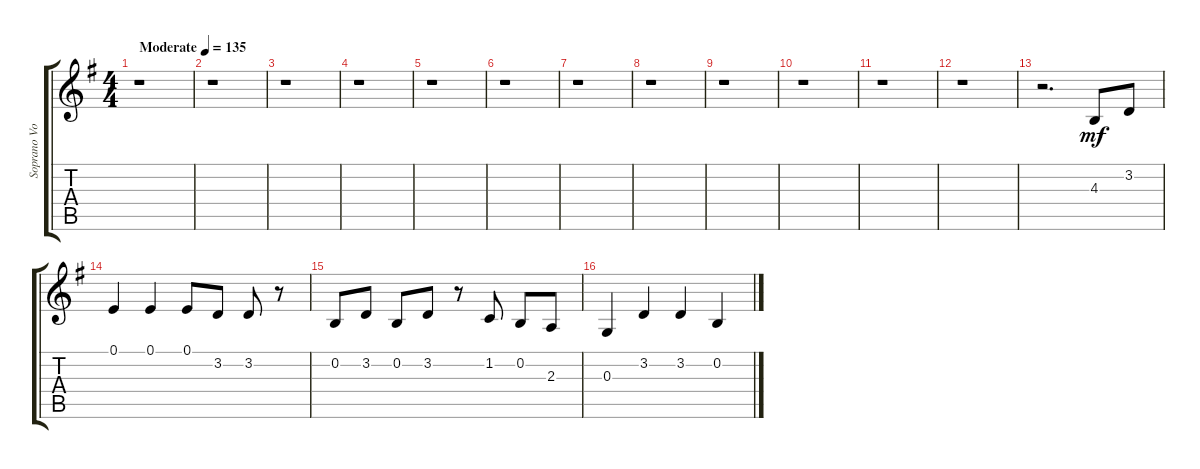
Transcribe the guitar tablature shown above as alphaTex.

\track ("Soprano Voice" "Soprano Vo") {instrument choiraahs}
\staff {score tabs}
\tuning (E4 B3 G3 D3 A2 E2) {hide}
\ts (4 4)
\tempo (135 "Moderate")
\clef g2
\ks g
r.1{dy mf instrument choiraahs} |
r.1 |
r.1 |
r.1 |
r.1 |
r.1 |
r.1 |
r.1 |
r.1 |
r.1 |
r.1 |
r.1 |
r.2{d} 4.3.8 3.2.8 |
0.1.4 0.1.4 0.1.8 3.2.8 3.2.8 r.8 |
0.2.8 3.2.8 0.2.8 3.2.8 r.8 1.2.8 0.2.8 2.3.8 |
0.3.4 3.2.4 3.2.4 0.2.4
